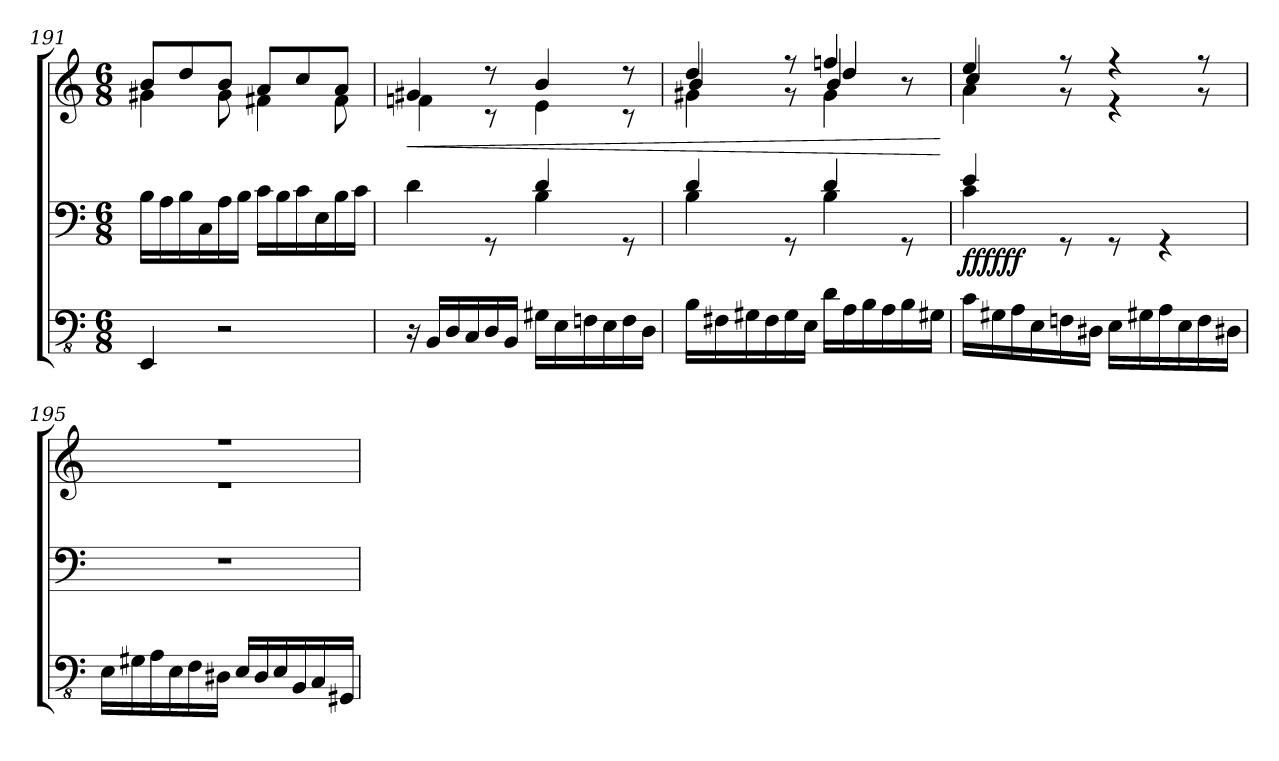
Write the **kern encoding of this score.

**kern	**kern	**kern	**dynam
*part1	*part1	*part1	*part1
*staff3	*staff2	*staff1	*staff1/2/3
*clefFv4	*clefF4	*clefG2	*
*k[]	*k[]	*k[]	*
*M6/8	*M6/8	*M6/8	*
=191	=191	=191	=191
*	*	*^	*
4EEE/	16B\LL	8b/L	4g#X\	.
.	16A\	.	.	.
.	16B\	8dd/	.	.
.	16C\	.	.	.
2r	16A\	8b/J	8g#\	.
.	16B\JJ	.	.	.
.	16c\LL	8a/L	4f#X\	.
.	16B\	.	.	.
.	16c\	8cc/	.	.
.	16E\	.	.	.
.	16B\	8a/J	8f#\	.
.	16c\JJ	.	.	.
=192	=192	=192	=192	=192
*	*^	*	*	*
!	!	!	!	!	!LO:HP:b
16r	4d\	4.ryy	4g#X/	4fn\	<
16BBB/LL	.	.	.	.	.
16DD/	.	.	.	.	.
16CC/	.	.	.	.	.
16DD/	8rGG	.	8r	8r	.
16BBB/JJ	.	.	.	.	.
16GG#X\LL	4d/	4B\	4b/	4e\	.
16EE\	.	.	.	.	.
16FFn\	.	.	.	.	.
16EE\	.	.	.	.	.
16FF\	8rGG	8ryy	8r	8r	.
16DD\JJ	.	.	.	.	.
=193	=193	=193	=193	=193	=193
*	*	*	*^	*^	*
16BB\LL	4d/	4B\	4dd/	4g#X\	4b/	4.ryy	.
16FF#X\	.	.	.	.	.	.	.
16GG#X\	.	.	.	.	.	.	.
16FF#\	.	.	.	.	.	.	.
16GG#\	8rGG	8ryy	8r	8r	8ryy	.	.
16EE\JJ	.	.	.	.	.	.	.
16D\LL	4d/	4B\	4ffn/	4b/	4dd/	4g#\	.
16AA\	.	.	.	.	.	.	.
16BB\	.	.	.	.	.	.	.
16AA\	.	.	.	.	.	.	.
16BB\	8rGG	8ryy	8r	8ryy	8ryy	8ryy	.
16GG#X\JJ	.	.	.	.	.	.	.
*	*v	*v	*	*	*	*	*
*	*	*v	*v	*v	*v	*
.	.	.	[
!!LO:LB:g=z
=194	=194	=194	=194
*	*^	*^	*
*	*	*	*	*^	*
!	!	!	!	!	!	!LO:DY:b=2
!	!	!	!	!	!	!LO:DY:n=1:b=2
16C\LL	4e/	4c\	4ee/	4cc/	4a\	fff fff
16GG#X\	.	.	.	.	.	.
16AA\	.	.	.	.	.	.
16EE\	.	.	.	.	.	.
16FFn\	8rGG	2ryy	8r	8r	2ryy	.
16DD#X\JJ	.	.	.	.	.	.
16EE\LL	8rGG	.	4r	4r	.	.
16GG#X\	.	.	.	.	.	.
16AA\	4rGG	.	.	.	.	.
16EE\	.	.	.	.	.	.
16FF\	.	.	8r	8r	.	.
16DD#X\JJ	.	.	.	.	.	.
*	*v	*v	*	*	*	*
*	*	*	*v	*v	*
=195	=195	=195	=195	=195
16EE\LL	2.r	2.r	2.r	.
16GG#X\	.	.	.	.
16AA\	.	.	.	.
16EE\	.	.	.	.
16FF\	.	.	.	.
16DD#X\JJ	.	.	.	.
16EE/LL	.	.	.	.
16DD#/	.	.	.	.
16EE/	.	.	.	.
16BBB/	.	.	.	.
16CC/	.	.	.	.
16GGG#X/JJ	.	.	.	.
*	*	*v	*v	*
=	=	=	=
*-	*-	*-	*-
